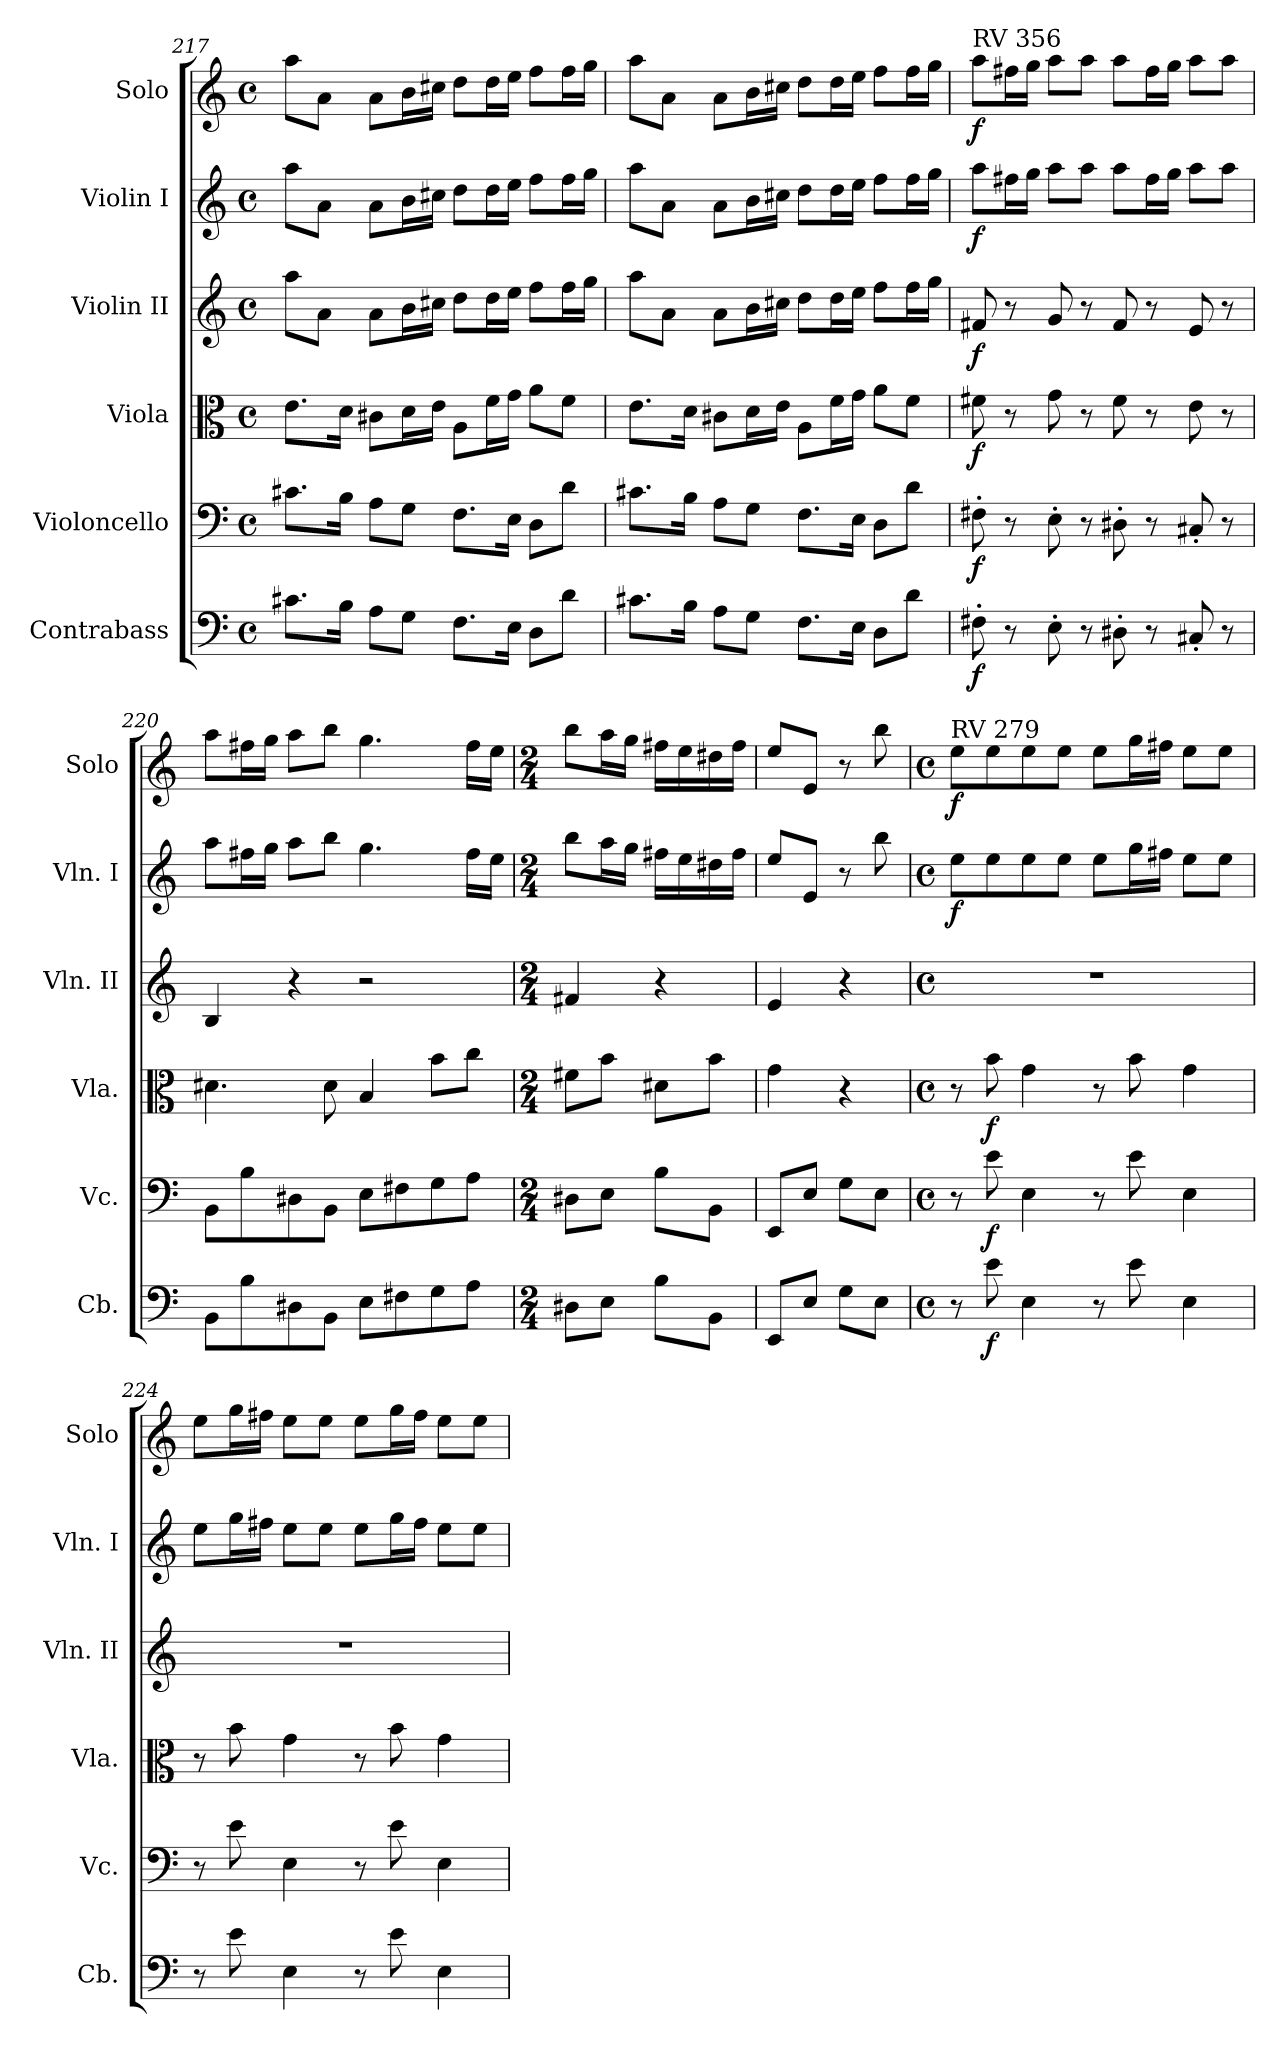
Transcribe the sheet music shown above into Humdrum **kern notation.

**kern	**dynam	**kern	**dynam	**kern	**dynam	**kern	**dynam	**kern	**dynam	**kern	**dynam
*part6	*part6	*part5	*part5	*part4	*part4	*part3	*part3	*part2	*part2	*part1	*part1
*staff6	*staff6	*staff5	*staff5	*staff4	*staff4	*staff3	*staff3	*staff2	*staff2	*staff1	*staff1
*I"Contrabass	*	*I"Violoncello	*	*I"Viola	*	*I"Violin II	*	*I"Violin I	*	*I"Solo	*
*I'Cb.	*	*I'Vc.	*	*I'Vla.	*	*I'Vln. II	*	*I'Vln. I	*	*I'Solo	*
!!LO:PB:g=z
*clefF4	*	*clefF4	*	*clefC3	*	*clefG2	*	*clefG2	*	*clefG2	*
*ITrd7c12	*	*	*	*	*	*	*	*	*	*	*
*k[]	*	*k[]	*	*k[]	*	*k[]	*	*k[]	*	*k[]	*
*M4/4	*	*M4/4	*	*M4/4	*	*M4/4	*	*M4/4	*	*M4/4	*
*met(c)	*	*met(c)	*	*met(c)	*	*met(c)	*	*met(c)	*	*met(c)	*
=217	=217	=217	=217	=217	=217	=217	=217	=217	=217	=217	=217
8.C#X\L	.	8.c#X\L	.	8.e\L	.	8aa\L	.	8aa\L	.	8aa\L	.
.	.	.	.	.	.	8a\J	.	8a\J	.	8a\J	.
16BB\Jk	.	16B\Jk	.	16d\Jk	.	.	.	.	.	.	.
8AA\L	.	8A\L	.	8c#X\L	.	8a\L	.	8a\L	.	8a\L	.
8GG\J	.	8G\J	.	16d\L	.	16b\L	.	16b\L	.	16b\L	.
.	.	.	.	16e\JJ	.	16cc#X\JJ	.	16cc#X\JJ	.	16cc#X\JJ	.
8.FF\L	.	8.F\L	.	8A\L	.	8dd\L	.	8dd\L	.	8dd\L	.
.	.	.	.	16f\L	.	16dd\L	.	16dd\L	.	16dd\L	.
16EE\Jk	.	16E\Jk	.	16g\JJ	.	16ee\JJ	.	16ee\JJ	.	16ee\JJ	.
8DD\L	.	8D\L	.	8a\L	.	8ff\L	.	8ff\L	.	8ff\L	.
8D\J	.	8d\J	.	8f\J	.	16ff\L	.	16ff\L	.	16ff\L	.
.	.	.	.	.	.	16gg\JJ	.	16gg\JJ	.	16gg\JJ	.
=218	=218	=218	=218	=218	=218	=218	=218	=218	=218	=218	=218
8.C#X\L	.	8.c#X\L	.	8.e\L	.	8aa\L	.	8aa\L	.	8aa\L	.
.	.	.	.	.	.	8a\J	.	8a\J	.	8a\J	.
16BB\Jk	.	16B\Jk	.	16d\Jk	.	.	.	.	.	.	.
8AA\L	.	8A\L	.	8c#X\L	.	8a\L	.	8a\L	.	8a\L	.
8GG\J	.	8G\J	.	16d\L	.	16b\L	.	16b\L	.	16b\L	.
.	.	.	.	16e\JJ	.	16cc#X\JJ	.	16cc#X\JJ	.	16cc#X\JJ	.
8.FF\L	.	8.F\L	.	8A\L	.	8dd\L	.	8dd\L	.	8dd\L	.
.	.	.	.	16f\L	.	16dd\L	.	16dd\L	.	16dd\L	.
16EE\Jk	.	16E\Jk	.	16g\JJ	.	16ee\JJ	.	16ee\JJ	.	16ee\JJ	.
8DD\L	.	8D\L	.	8a\L	.	8ff\L	.	8ff\L	.	8ff\L	.
8D\J	.	8d\J	.	8f\J	.	16ff\L	.	16ff\L	.	16ff\L	.
.	.	.	.	.	.	16gg\JJ	.	16gg\JJ	.	16gg\JJ	.
=219	=219	=219	=219	=219	=219	=219	=219	=219	=219	=219	=219
!	!	!	!	!	!	!	!	!	!	!LO:TX:a:t=RV 356	!
!	!LO:DY:b	!	!LO:DY:b	!	!LO:DY:b	!	!LO:DY:b	!	!LO:DY:b	!	!LO:DY:b
8FF#X'\	f	8F#X'\	f	8f#X\	f	8f#X/	f	8aa\L	f	8aa\L	f
8r	.	8r	.	8r	.	8r	.	16ff#X\L	.	16ff#X\L	.
.	.	.	.	.	.	.	.	16gg\JJ	.	16gg\JJ	.
8EE'\	.	8E'\	.	8g\	.	8g/	.	8aa\L	.	8aa\L	.
8r	.	8r	.	8r	.	8r	.	8aa\J	.	8aa\J	.
8DD#X'\	.	8D#X'\	.	8f#\	.	8f#/	.	8aa\L	.	8aa\L	.
8r	.	8r	.	8r	.	8r	.	16ff#\L	.	16ff#\L	.
.	.	.	.	.	.	.	.	16gg\JJ	.	16gg\JJ	.
8CC#X'/	.	8C#X'/	.	8e\	.	8e/	.	8aa\L	.	8aa\L	.
8r	.	8r	.	8r	.	8r	.	8aa\J	.	8aa\J	.
!!LO:PB:g=z
=220	=220	=220	=220	=220	=220	=220	=220	=220	=220	=220	=220
8BBB\L	.	8BB\L	.	4.d#X\	.	4B/	.	8aa\L	.	8aa\L	.
8BB\	.	8B\	.	.	.	.	.	16ff#X\L	.	16ff#X\L	.
.	.	.	.	.	.	.	.	16gg\JJ	.	16gg\JJ	.
8DD#X\	.	8D#X\	.	.	.	4r	.	8aa\L	.	8aa\L	.
8BBB\J	.	8BB\J	.	8d#\	.	.	.	8bb\J	.	8bb\J	.
8EE\L	.	8E\L	.	4B/	.	2r	.	4.gg\	.	4.gg\	.
8FF#X\	.	8F#X\	.	.	.	.	.	.	.	.	.
8GG\	.	8G\	.	8b\L	.	.	.	.	.	.	.
8AA\J	.	8A\J	.	8cc\J	.	.	.	16ff#\LL	.	16ff#\LL	.
.	.	.	.	.	.	.	.	16ee\JJ	.	16ee\JJ	.
=221	=221	=221	=221	=221	=221	=221	=221	=221	=221	=221	=221
*M2/4	*	*M2/4	*	*M2/4	*	*M2/4	*	*M2/4	*	*M2/4	*
8DD#X\L	.	8D#X\L	.	8f#X\L	.	4f#X/	.	8bb\L	.	8bb\L	.
8EE\J	.	8E\J	.	8b\J	.	.	.	16aa\L	.	16aa\L	.
.	.	.	.	.	.	.	.	16gg\JJ	.	16gg\JJ	.
8BB\L	.	8B\L	.	8d#X\L	.	4r	.	16ff#X\LL	.	16ff#X\LL	.
.	.	.	.	.	.	.	.	16ee\	.	16ee\	.
8BBB\J	.	8BB\J	.	8b\J	.	.	.	16dd#X\	.	16dd#X\	.
.	.	.	.	.	.	.	.	16ff#\JJ	.	16ff#\JJ	.
=222	=222	=222	=222	=222	=222	=222	=222	=222	=222	=222	=222
8EEE/L	.	8EE/L	.	4g\	.	4e/	.	8ee/L	.	8ee/L	.
8EE/J	.	8E/J	.	.	.	.	.	8e/J	.	8e/J	.
8GG\L	.	8G\L	.	4r	.	4r	.	8r	.	8r	.
8EE\J	.	8E\J	.	.	.	.	.	8bb\	.	8bb\	.
=223	=223	=223	=223	=223	=223	=223	=223	=223	=223	=223	=223
*k[]	*	*k[]	*	*k[]	*	*k[]	*	*k[]	*	*k[]	*
*M4/4	*	*M4/4	*	*M4/4	*	*M4/4	*	*M4/4	*	*M4/4	*
*met(c)	*	*met(c)	*	*met(c)	*	*met(c)	*	*met(c)	*	*met(c)	*
!	!	!	!	!	!	!	!	!	!	!LO:TX:t=RV 279	!
!	!	!	!	!	!	!	!	!	!LO:DY:b	!	!LO:DY:b
8r	.	8r	.	8r	.	1r	.	8ee\L	f	8ee\L	f
!	!LO:DY:b	!	!LO:DY:b	!	!LO:DY:b	!	!	!	!	!	!
8E\	f	8e\	f	8b\	f	.	.	8ee\	.	8ee\	.
4EE\	.	4E\	.	4g\	.	.	.	8ee\	.	8ee\	.
.	.	.	.	.	.	.	.	8ee\J	.	8ee\J	.
8r	.	8r	.	8r	.	.	.	8ee\L	.	8ee\L	.
8E\	.	8e\	.	8b\	.	.	.	16gg\L	.	16gg\L	.
.	.	.	.	.	.	.	.	16ff#X\JJ	.	16ff#X\JJ	.
4EE\	.	4E\	.	4g\	.	.	.	8ee\L	.	8ee\L	.
.	.	.	.	.	.	.	.	8ee\J	.	8ee\J	.
!!LO:PB:g=z
=224	=224	=224	=224	=224	=224	=224	=224	=224	=224	=224	=224
8r	.	8r	.	8r	.	1r	.	8ee\L	.	8ee\L	.
8E\	.	8e\	.	8b\	.	.	.	16gg\L	.	16gg\L	.
.	.	.	.	.	.	.	.	16ff#X\JJ	.	16ff#X\JJ	.
4EE\	.	4E\	.	4g\	.	.	.	8ee\L	.	8ee\L	.
.	.	.	.	.	.	.	.	8ee\J	.	8ee\J	.
8r	.	8r	.	8r	.	.	.	8ee\L	.	8ee\L	.
8E\	.	8e\	.	8b\	.	.	.	16gg\L	.	16gg\L	.
.	.	.	.	.	.	.	.	16ff#\JJ	.	16ff#\JJ	.
4EE\	.	4E\	.	4g\	.	.	.	8ee\L	.	8ee\L	.
.	.	.	.	.	.	.	.	8ee\J	.	8ee\J	.
=	=	=	=	=	=	=	=	=	=	=	=
*-	*-	*-	*-	*-	*-	*-	*-	*-	*-	*-	*-
